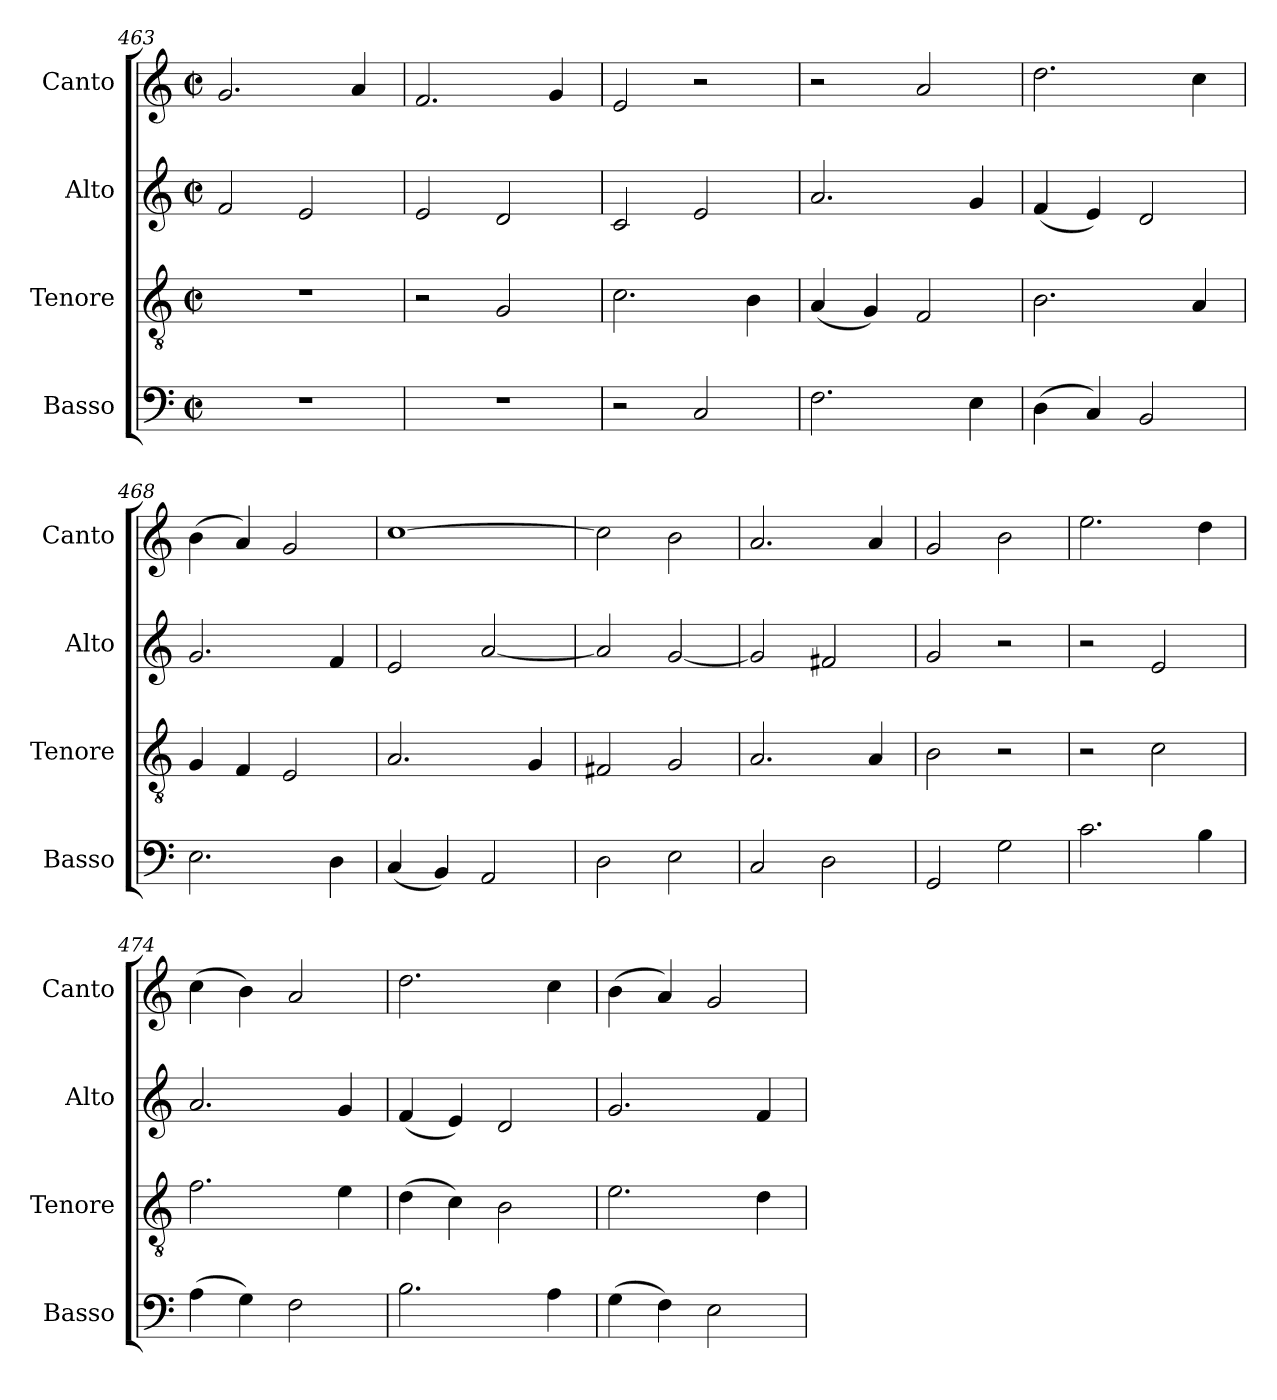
**kern	**kern	**kern	**kern
*part4	*part3	*part2	*part1
*staff4	*staff3	*staff2	*staff1
*I"Basso	*I"Tenore	*I"Alto	*I"Canto
*I'Basso	*I'Tenore	*I'Alto	*I'Canto
*clefF4	*clefGv2	*clefG2	*clefG2
*k[]	*k[]	*k[]	*k[]
*C:	*C:	*C:	*C:
*M2/2	*M2/2	*M2/2	*M2/2
*met(c|)	*met(c|)	*met(c|)	*met(c|)
=463	=463	=463	=463
1r	1r	2f/	2.g/
.	.	2e/	.
.	.	.	4a/
=464	=464	=464	=464
1r	2r	2e/	2.f/
.	2G/	2d/	.
.	.	.	4g/
=465	=465	=465	=465
2r	2.c\	2c/	2e/
2C/	.	2e/	2r
.	4B\	.	.
=466	=466	=466	=466
2.F\	(<4A/	2.a/	2r
.	4G/)	.	.
.	2F/	.	2a/
4E\	.	4g/	.
=467	=467	=467	=467
(>4D\	2.B\	(<4f/	2.dd\
4C/)	.	4e/)	.
2BB/	.	2d/	.
.	4A/	.	4cc\
=468	=468	=468	=468
2.E\	4G/	2.g/	(>4b\
.	4F/	.	4a/)
.	2E/	.	2g/
4D\	.	4f/	.
=469	=469	=469	=469
(<4C/	2.A/	2e/	[>1cc
4BB/)	.	.	.
2AA/	.	[<2a/	.
.	4G/	.	.
=470	=470	=470	=470
2D\	2F#X/	2a/]	2cc\]
2E\	2G/	[<2g/	2b\
=471	=471	=471	=471
2C/	2.A/	2g/]	2.a/
2D\	.	2f#X/	.
.	4A/	.	4a/
!!LO:LB:g=z
=472	=472	=472	=472
2GG/	2B\	2g/	2g/
2G\	2r	2r	2b\
=473	=473	=473	=473
2.c\	2r	2r	2.ee\
.	2c\	2e/	.
4B\	.	.	4dd\
=474	=474	=474	=474
(>4A\	2.f\	2.a/	(>4cc\
4G\)	.	.	4b\)
2F\	.	.	2a/
.	4e\	4g/	.
=475	=475	=475	=475
2.B\	(>4d\	(<4f/	2.dd\
.	4c\)	4e/)	.
.	2B\	2d/	.
4A\	.	.	4cc\
=476	=476	=476	=476
(>4G\	2.e\	2.g/	(>4b\
4F\)	.	.	4a/)
2E\	.	.	2g/
.	4d\	4f/	.
=	=	=	=
*-	*-	*-	*-
